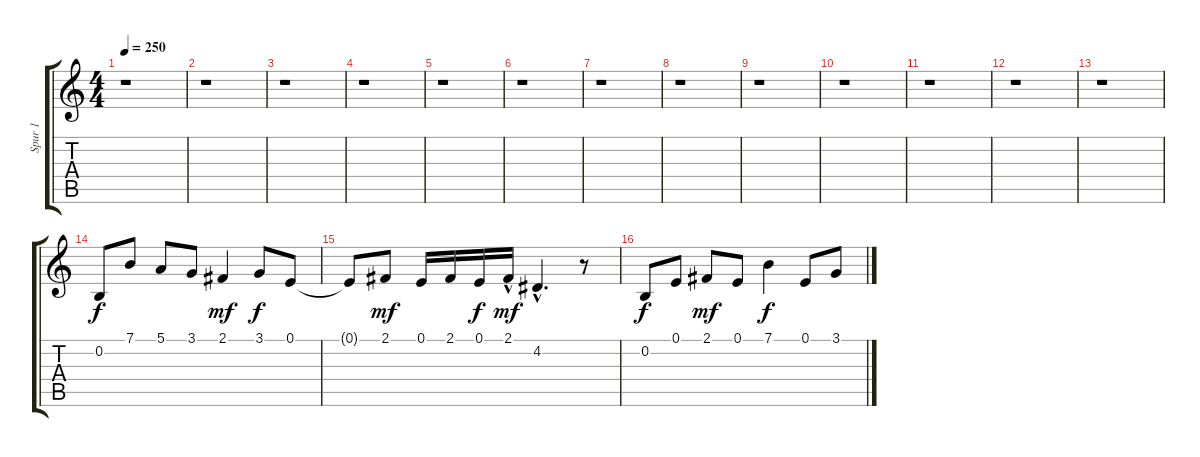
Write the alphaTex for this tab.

\track ("Spur 1" "Spur 1") {instrument flute}
\staff {score tabs}
\tuning (E4 B3 G3 D3 A2 E2) {hide}
\ts (4 4)
\tempo 250
\clef g2
\ks c
r.1{dy f} |
r.1 |
r.1 |
r.1 |
r.1 |
r.1 |
r.1 |
r.1 |
r.1 |
r.1 |
r.1 |
r.1 |
r.1 |
0.2.8 7.1.8 5.1.8 3.1.8 2.1.4{dy mf} 3.1.8{dy f} 0.1.8 |
0.1{t}.8 2.1.8{dy mf} 0.1.16 2.1.16 0.1.16{dy f} 2.1{hac}.16{dy mf} 4.2{hac}.4{d} r.8 |
0.2.8{dy f} 0.1.8 2.1.8{dy mf} 0.1.8 7.1.4{dy f} 0.1.8 3.1.8
